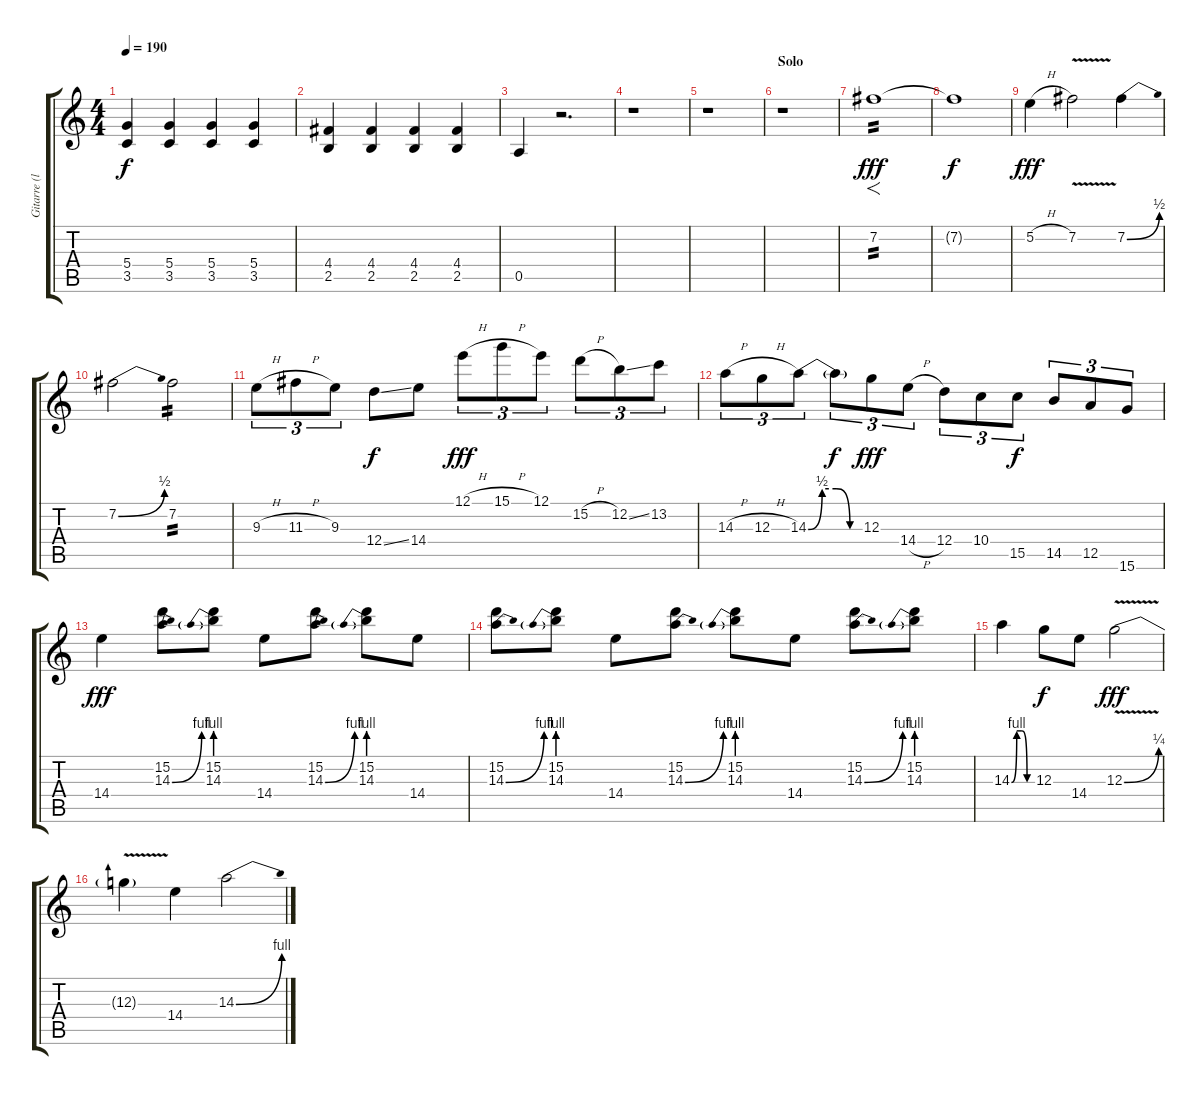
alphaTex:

\track ("Gitarre (lead)" "Gitarre (l") {instrument overdrivenguitar}
\staff {score tabs}
\tuning (E4 B3 G3 D3 A2 E2) {hide}
\ts (4 4)
\tempo 190
\clef g2
\ks c
(5.4 3.5).4{dy f} (5.4 3.5).4 (5.4 3.5).4 (5.4 3.5).4 |
(4.4 2.5).4 (4.4 2.5).4 (4.4 2.5).4 (4.4 2.5).4 |
0.5.4 r.2{d} |
r.1 |
r.1 |
\section ("" "Solo")
r.1 |
7.2.1{f tp 2 dy fff} |
7.2{t}.1{dy f} |
5.2{h}.4{dy fff} 7.2{v}.2 7.2{be (bend 0 0 60 2)}.4 |
7.2{be (bend 0 0 60 2)}.2 7.2.2{tp 2} |
9.3{h}.8{tu (3 2)} 11.3{h}.8{tu (3 2)} 9.3.8{tu (3 2)} 12.4{ss}.8{dy f} 14.4.8 12.1{h}.8{tu (3 2) dy fff} 15.1{h}.8{tu (3 2)} 12.1.8{tu (3 2)} 15.2{h}.8{tu (3 2)} 12.2{ss}.8{tu (3 2)} 13.2.8{tu (3 2)} |
14.3{h}.8{tu (3 2)} 12.3{h}.8{tu (3 2)} 14.3{be (custom 0 0 15 2 30 2 45 0 60 0)}.8{tu (3 2)} 14.3{t}.8{tu (3 2) dy f} 12.3.8{tu (3 2) dy fff} 14.4{h}.8{tu (3 2)} 12.4.8{tu (3 2)} 10.4.8{tu (3 2)} 15.5.8{tu (3 2) dy f} 14.5.8{tu (3 2)} 12.5.8{tu (3 2)} 15.6.8{tu (3 2)} |
14.4.4{dy fff} (15.2 14.3{be (bend 0 0 60 4)}).8 (15.2 14.3{be (prebend 0 4 60 4)}).8 14.4.8 (15.2 14.3{be (bend 0 0 60 4)}).8 (15.2 14.3{be (prebend 0 4 60 4)}).8 14.4.8 |
(15.2 14.3{be (bend 0 0 60 4)}).8 (15.2 14.3{be (prebend 0 4 60 4)}).8 14.4.8 (15.2 14.3{be (bend 0 0 60 4)}).8 (15.2 14.3{be (prebend 0 4 60 4)}).8 14.4.8 (15.2 14.3{be (bend 0 0 60 4)}).8 (15.2 14.3{be (prebend 0 4 60 4)}).8 |
14.3{be (custom 0 0 15 4 30 4 45 0 60 0)}.4 12.3.8{dy f} 14.4.8 12.3{be (bend 0 0 60 1) v}.2{dy fff} |
12.3{t}.4 14.4.4 14.3{be (bend 0 0 60 4)}.2
